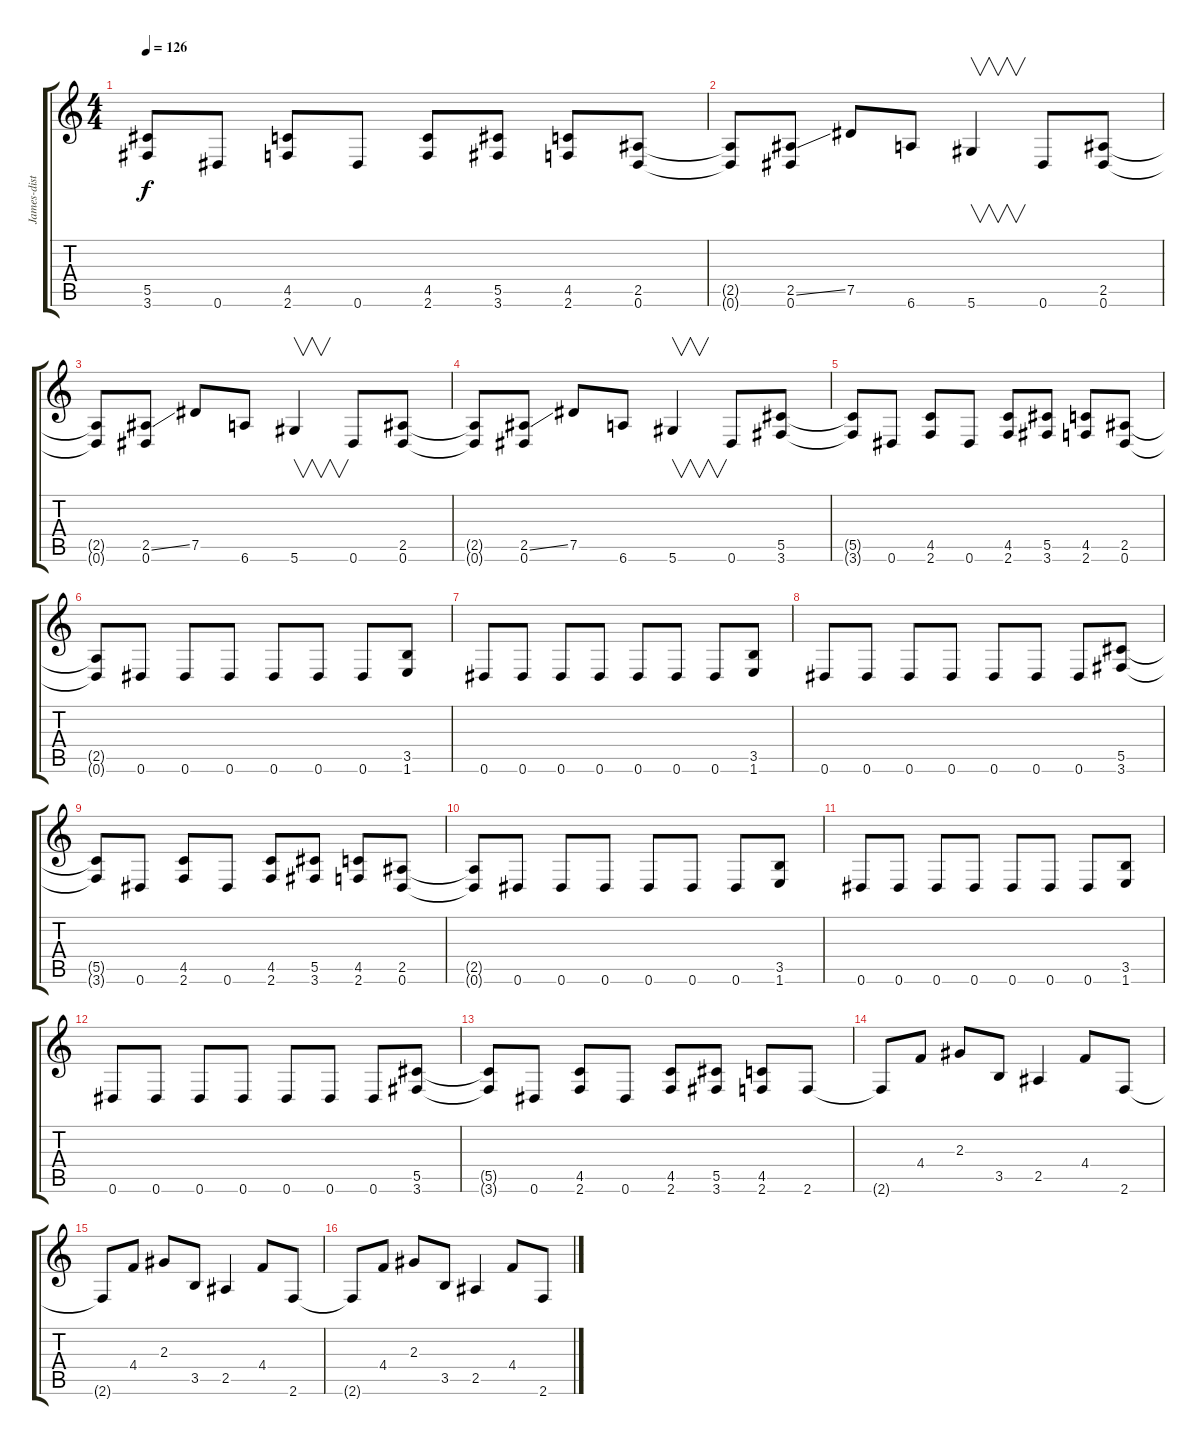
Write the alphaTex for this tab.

\track ("James-dist" "James-dist") {instrument distortionguitar}
\staff {score tabs}
\tuning (Eb4 Bb3 Gb3 Db3 Ab2 Eb2) {hide}
\ts (4 4)
\tempo 126
\clef g2
\ks c
(5.5{t} 3.6{t}).8{dy f} 0.6.8 (4.5 2.6).8 0.6.8 (4.5 2.6).8 (5.5 3.6).8 (4.5 2.6).8 (2.5 0.6).8 |
(2.5{t} 0.6{t}).8 (2.5{ss} 0.6).8 7.5.8 6.6.8 5.6.4{v} 0.6.8 (2.5 0.6).8 |
(2.5{t} 0.6{t}).8 (2.5{ss} 0.6).8 7.5.8 6.6.8 5.6.4{v} 0.6.8 (2.5 0.6).8 |
(2.5{t} 0.6{t}).8 (2.5{ss} 0.6).8 7.5.8 6.6.8 5.6.4{v} 0.6.8 (5.5 3.6).8 |
(5.5{t} 3.6{t}).8 0.6.8 (4.5 2.6).8 0.6.8 (4.5 2.6).8 (5.5 3.6).8 (4.5 2.6).8 (2.5 0.6).8 |
(2.5{t} 0.6{t}).8 0.6.8 0.6.8 0.6.8 0.6.8 0.6.8 0.6.8 (3.5 1.6).8 |
0.6.8 0.6.8 0.6.8 0.6.8 0.6.8 0.6.8 0.6.8 (3.5 1.6).8 |
0.6.8 0.6.8 0.6.8 0.6.8 0.6.8 0.6.8 0.6.8 (5.5 3.6).8 |
(5.5{t} 3.6{t}).8 0.6.8 (4.5 2.6).8 0.6.8 (4.5 2.6).8 (5.5 3.6).8 (4.5 2.6).8 (2.5 0.6).8 |
(2.5{t} 0.6{t}).8 0.6.8 0.6.8 0.6.8 0.6.8 0.6.8 0.6.8 (3.5 1.6).8 |
0.6.8 0.6.8 0.6.8 0.6.8 0.6.8 0.6.8 0.6.8 (3.5 1.6).8 |
0.6.8 0.6.8 0.6.8 0.6.8 0.6.8 0.6.8 0.6.8 (5.5 3.6).8 |
(5.5{t} 3.6{t}).8 0.6.8 (4.5 2.6).8 0.6.8 (4.5 2.6).8 (5.5 3.6).8 (4.5 2.6).8 2.6.8 |
2.6{t}.8 4.4.8 2.3.8 3.5.8 2.5.4 4.4.8 2.6.8 |
2.6{t}.8 4.4.8 2.3.8 3.5.8 2.5.4 4.4.8 2.6.8 |
2.6{t}.8 4.4.8 2.3.8 3.5.8 2.5.4 4.4.8 2.6.8
